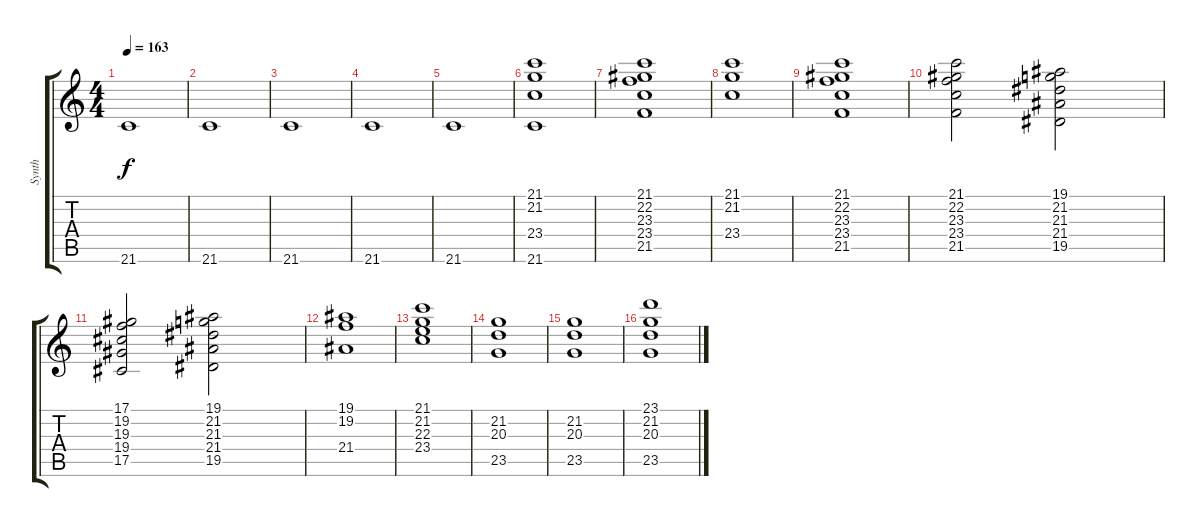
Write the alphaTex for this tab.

\track ("Synth" "Synth") {instrument stringensemble1}
\staff {score tabs}
\tuning (Eb4 Bb3 Gb3 Db3 Ab2 Eb2) {hide}
\ts (4 4)
\tempo 163
\clef g2
\ks c
21.6.1{dy f} |
21.6.1 |
21.6.1 |
21.6.1 |
21.6.1 |
(21.1 21.2 23.4 21.6).1 |
(21.1 22.2 23.3 23.4 21.5).1 |
(21.1 21.2 23.4).1 |
(21.1 22.2 23.3 23.4 21.5).1 |
(21.1 22.2 23.3 23.4 21.5).2 (19.1 21.2 21.3 21.4 19.5).2 |
(17.1 19.2 19.3 19.4 17.5).2 (19.1 21.2 21.3 21.4 19.5).2 |
(19.1 19.2 21.4).1 |
(21.1 21.2 22.3 23.4).1 |
(21.2 20.3 23.5).1 |
(21.2 20.3 23.5).1 |
(23.1 21.2 20.3 23.5).1
